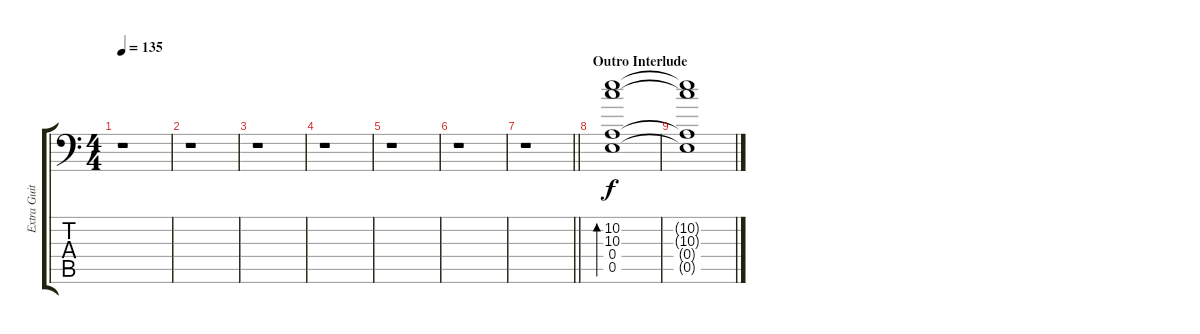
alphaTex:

\track ("Extra Guitar" "Extra Guit") {instrument electricguitarclean}
\staff {score tabs}
\tuning (B3 Gb3 D3 A2 E2 A1) {hide}
\ts (4 4)
\tempo 135
\clef f4
\ks c
r.1{dy f} |
r.1 |
r.1 |
r.1 |
r.1 |
r.1 |
\barLineRight lightlight
r.1 |
\section ("" "Outro Interlude")
(10.2 10.3 0.4 0.5).1{bd 120 volume 2 balance 8 instrument distortionguitar} |
(10.2{t} 10.3{t} 0.4{t} 0.5{t}).1
